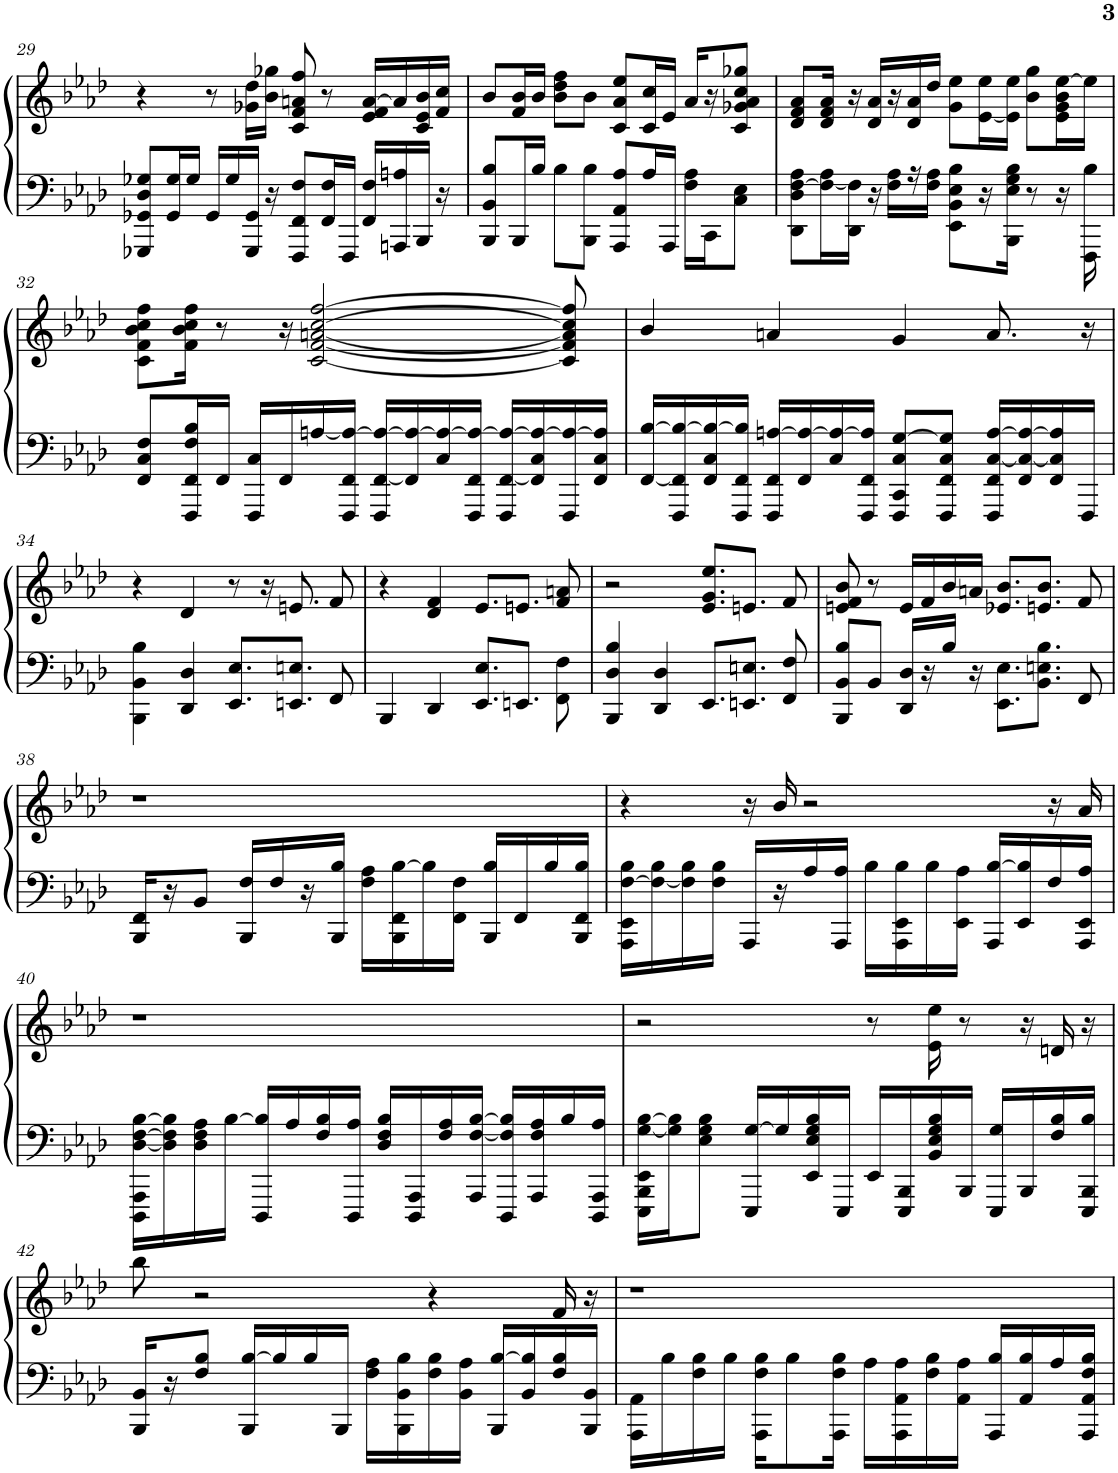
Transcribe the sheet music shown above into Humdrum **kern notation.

**kern	**kern
*part1	*part1
*staff2	*staff1
*I"Piano	*
*I'Pno	*
!!LO:PB:g=z
*clefF4	*clefG2
*k[b-e-a-d-]	*k[b-e-a-d-]
*A-:	*A-:
*M4/4	*M4/4
=29	=29
8GGG-X/ 8GG-X/ 8D-/ 8G-X/L	4r
16GG-/ 16G-/L	.
16G-/JJ	.
16GG-/LL	8r
16G-/	.
16GGG-/ 16GG-/JJ	16g-X\ 16dd-\LL
16r	16b-\ 16gg-X\JJ
8FFF/ 8FF/ 8F/L	8c/ 8f/ 8an/ 8ff/
16FF/ 16F/L	8r
16FFF/JJ	.
16FF/ 16F/LL	16e-/ 16f/ [16a/LL
16AAAn/ 16An/	16a/]
16BBB-/JJ	16c/ 16e-/ 16b-/
16r	16f/ 16cc/JJ
=30	=30
8BBB-/ 8BB-/ 8B-/L	8b-/L
16BBB-/L	16f/ 16b-/L
16B-/JJ	16b-/JJ
8B-\L	8b-\ 8dd-\ 8ff\L
8BBB-\ 8B-\J	8b-\J
8AAA-/ 8AA-/ 8A-/L	8c/ 8a-/ 8ee-/L
16A-/L	16c/ 16cc/L
16AAA-/JJ	16e-/JJ
16F\ 16A-\LL	16a-/LL
16CC\J	16r
8C\ 8E-\J	8c/ 8g-X/ 8a-/ 8cc/ 8gg-X/J
=31	=31
8DD-\ 8D-\ [8F\ 8A-\L	8d-/ 8f/ 8a-/L
16F\_ 16A-\L	16d-/ 16f/ 16a-/Jk
16DD-\ 16F\]JJ	16r
16r	16d-/ 16a-/LL
16F\ 16A-\LL	16r
16r	16d-/ 16a-/
16F\ 16A-\JJ	16dd-/JJ
8EE-\ 8BB-\ 8E-\ 8B-\L	8g\ 8ee-\L
16r	[16e-\ 16ee-\L
16BBB-\ 16E-\ 16G\ 16B-\JJ	16e-\] 16ee-\JJ
8r	8b-\ 8gg\L
16r	16e-\ 16g\ 16b-\ [16ee-\L
16FFF\ 16B-\	16ee-\JJ]
!!LO:LB:g=z
=32	=32
8FF/ 8C/ 8F/L	8c\ 8f\ 8b-\ 8cc\ 8ff\L
16FFF/ 16FF/ 16F/ 16B-/L	16f\ 16b-\ 16cc\ 16ff\Jk
16FF/JJ	8r
16FFF/ 16C/LL	.
16FF/	16r
[16An/	[2c/ [2f/ [2an/ [2cc/ [2ff/
16FFF/ 16FF/ 16A/_JJ	.
16FFF/ [16FF/ 16A/_LL	.
16FF/] 16A/_	.
16C/ 16A/_	.
16FFF/ 16FF/ 16A/_JJ	.
16FFF/ [16FF/ 16A/_LL	.
16FF/] 16C/ 16A/_	.
16FFF/ 16A/_	8c/] 8f/] 8a/] 8cc/] 8ff/]
16FF/ 16C/ 16A/]JJ	.
=33	=33
[16FF/ [16B-/LL	4b-/
16FFF/ 16FF/] 16B-/_	.
16FF/ 16C/ 16B-/_	.
16FFF/ 16FF/ 16B-/]JJ	.
16FFF/ 16FF/ [16An/LL	4an/
16FF/ 16A/_	.
16C/ 16A/_	.
16FFF/ 16FF/ 16A/]JJ	.
8FFF/ 8CC/ 8C/ [8G/L	4g/
8FFF/ 8FF/ 8C/ 8G/]J	.
16FFF/ 16FF/ [16C/ [16A/LL	8.a/
16FF/ 16C/_ 16A/_	.
16FF/ 16C/] 16A/]	.
16FFF/JJ	16r
!!LO:LB:g=z
=34	=34
4BBB-\ 4BB-\ 4B-\	4r
4DD-/ 4D-/	4d-/
8.EE-/ 8.E-/L	8r
.	16r
8.EEn/ 8.En/J	8.en/
8FF/	8f/
=35	=35
4BBB-/	4r
4DD-/	4d-/ 4f/
8.EE-/ 8.E-/L	8.e-/L
8.EEn/J	8.en/J
8FF\ 8F\	8f/ 8an/
=36	=36
4BBB-/ 4D-/ 4B-/	2r
4DD-/ 4D-/	.
8.EE-/L	8.e-/ 8.g/ 8.ee-/L
8.EEn/ 8.En/J	8.en/J
8FF/ 8F/	8f/
=37	=37
8BBB-/ 8BB-/ 8B-/L	8en/ 8f/ 8b-/
8BB-/J	8r
16DD-/ 16D-/LL	16e/LL
16r	16f/
16B-/JJ	16b-/
16r	16an/JJ
8.EE-\ 8.E-\L	8.e-X/ 8.b-/L
8.BB-\ 8.En\ 8.B-\J	8.en/ 8.b-/J
8FF/	8f/
!!LO:LB:g=z
=38	=38
16BBB-/ 16FF/LL	1r
16r	.
8BB-/J	.
16BBB-/ 16F/LL	.
16F/	.
16r	.
16BBB-/ 16B-/JJ	.
16F\ 16A-\LL	.
16BBB-\ 16FF\ [16B-\	.
16B-\]	.
16FF\ 16F\JJ	.
16BBB-/ 16B-/LL	.
16FF/	.
16B-/	.
16BBB-/ 16FF/ 16B-/JJ	.
=39	=39
16AAA-\ 16EE-\ [16F\ 16B-\LL	4r
16F\_ 16B-\	.
16F\] 16B-\	.
16F\ 16B-\JJ	.
16AAA-/LL	16r
16r	16b-/
16A-/	2r
16AAA-/ 16A-/JJ	.
16B-\LL	.
16AAA-\ 16EE-\ 16B-\	.
16B-\	.
16EE-\ 16A-\JJ	.
16AAA-/ [16B-/LL	.
16EE-/ 16B-/]	.
16F/	16r
16AAA-/ 16EE-/ 16A-/JJ	16a-/
!!LO:LB:g=z
=40	=40
16DDD-\ 16AAA-\ [16D-\ [16F\ [16B-\LL	1r
16D-\] 16F\] 16B-\]	.
16D-\ 16F\ 16A-\	.
[16B-\JJ	.
16DDD-/ 16B-/]LL	.
16A-/	.
16F/ 16B-/	.
16DDD-/ 16A-/JJ	.
16D-/ 16F/ 16B-/LL	.
16DDD-/ 16AAA-/	.
16F/ 16A-/	.
16AAA-/ [16F/ [16B-/JJ	.
16DDD-/ 16F/] 16B-/]LL	.
16AAA-/ 16F/ 16A-/	.
16B-/	.
16DDD-/ 16AAA-/ 16A-/JJ	.
=41	=41
16EEE-\ 16BBB-\ 16EE-\ [16G\ [16B-\LL	2r
16G\] 16B-\]J	.
8E-\ 8G\ 8B-\J	.
16EEE-/ [16G/LL	.
16G/]	.
16EE-/ 16E-/ 16G/ 16B-/	.
16EEE-/JJ	.
16EE-/LL	8r
16EEE-/ 16BBB-/	.
16BB-/ 16E-/ 16G/ 16B-/	16e-\ 16ee-\
16BBB-/JJ	8r
16EEE-/ 16G/LL	.
16BBB-/	16r
16F/ 16B-/	16dn/
16EEE-/ 16BBB-/ 16B-/JJ	16r
!!LO:LB:g=z
=42	=42
16BBB-/ 16BB-/LL	8bb-\
16r	.
8F/ 8B-/J	2r
16BBB-/ [16B-/LL	.
16B-/]	.
16B-/	.
16BBB-/JJ	.
16F\ 16A-\LL	.
16BBB-\ 16BB-\ 16B-\	.
16F\ 16B-\	4r
16BB-\ 16A-\JJ	.
16BBB-/ [16B-/LL	.
16BB-/ 16B-/]	.
16F/ 16B-/	16f/
16BBB-/ 16BB-/JJ	16r
=43	=43
16AAA-\ 16AA-\LL	1r
16B-\	.
16F\ 16B-\	.
16B-\JJ	.
16AAA-\ 16F\ 16B-\KL	.
8B-\	.
16AAA-\ 16F\ 16B-\Jk	.
16A-\LL	.
16AAA-\ 16AA-\ 16A-\	.
16F\ 16B-\	.
16AA-\ 16A-\JJ	.
16AAA-/ 16B-/LL	.
16AA-/ 16B-/	.
16A-/	.
16AAA-/ 16AA-/ 16F/ 16B-/JJ	.
=	=
*-	*-
